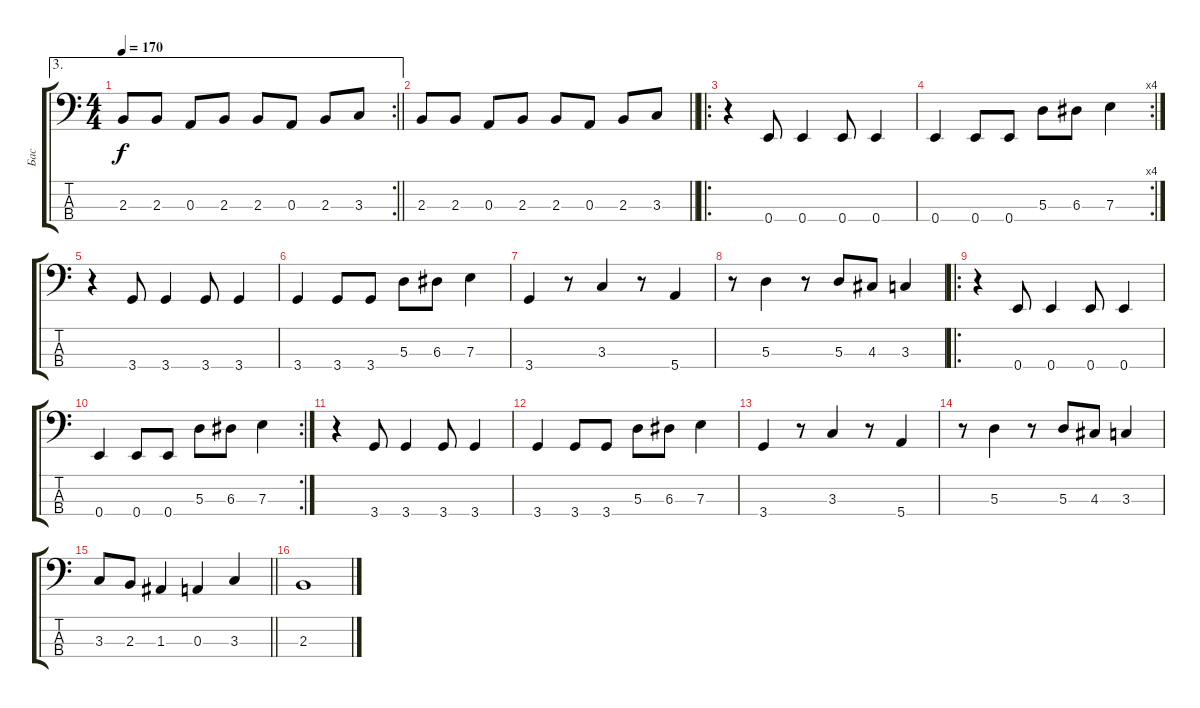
\track ("Бас" "Бас") {instrument electricbasspick}
\staff {score tabs}
\tuning (G2 D2 A1 E1) {hide}
\ae 3
\rc 2
\ts (4 4)
\tempo 170
\clef f4
\barLineRight lightlight
\ks c
2.3.8{dy f} 2.3.8 0.3.8 2.3.8 2.3.8 0.3.8 2.3.8 3.3.8 |
\barLineRight lightlight
2.3.8 2.3.8 0.3.8 2.3.8 2.3.8 0.3.8 2.3.8 3.3.8 |
\ro
r.4 0.4.8 0.4.4 0.4.8 0.4.4 |
\rc 4
0.4.4 0.4.8 0.4.8 5.3.8 6.3.8 7.3.4 |
r.4 3.4.8 3.4.4 3.4.8 3.4.4 |
3.4.4 3.4.8 3.4.8 5.3.8 6.3.8 7.3.4 |
3.4.4 r.8 3.3.4 r.8 5.4.4 |
r.8 5.3.4 r.8 5.3.8 4.3.8 3.3.4 |
\ro
r.4 0.4.8 0.4.4 0.4.8 0.4.4 |
\rc 2
0.4.4 0.4.8 0.4.8 5.3.8 6.3.8 7.3.4 |
r.4 3.4.8 3.4.4 3.4.8 3.4.4 |
3.4.4 3.4.8 3.4.8 5.3.8 6.3.8 7.3.4 |
3.4.4 r.8 3.3.4 r.8 5.4.4 |
r.8 5.3.4 r.8 5.3.8 4.3.8 3.3.4 |
\barLineRight lightlight
3.3.8 2.3.8 1.3.4 0.3.4 3.3.4 |
2.3.1
